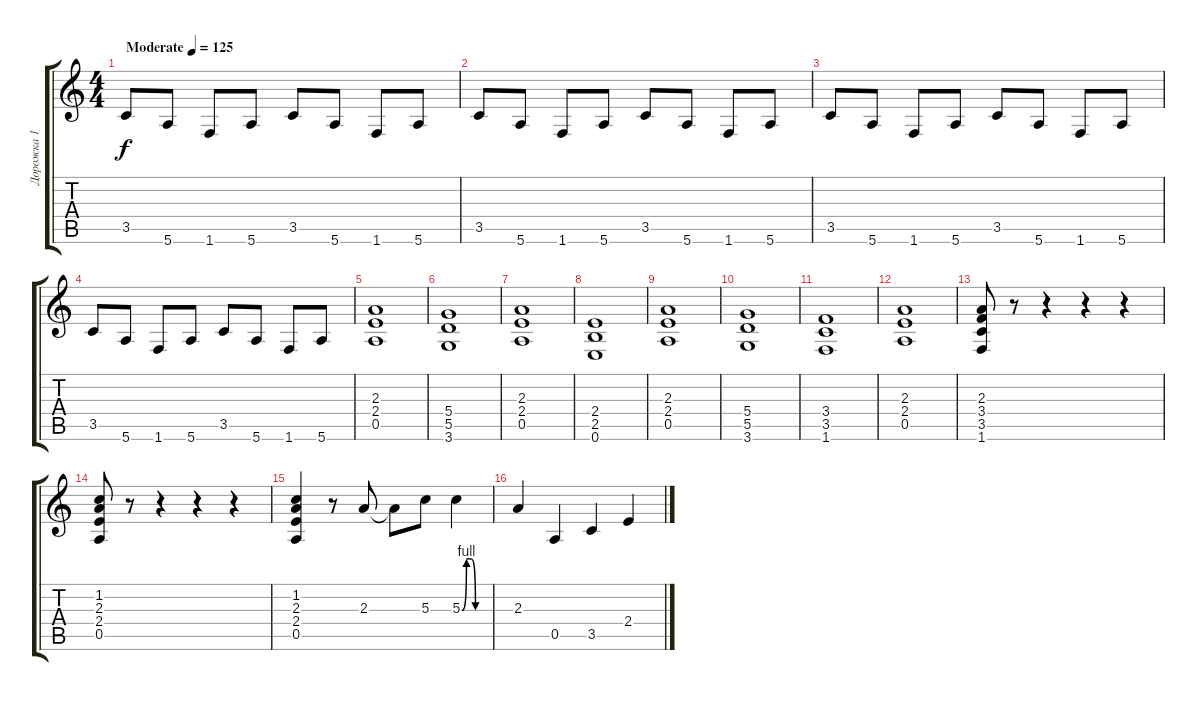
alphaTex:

\track ("Дорожка 1" "Дорожка 1") {instrument electricguitarclean}
\staff {score tabs}
\tuning (E4 B3 G3 D3 A2 E2) {hide}
\ts (4 4)
\tempo (125 "Moderate")
\clef g2
\ks c
3.5.8{dy f instrument electricguitarclean} 5.6.8 1.6.8 5.6.8 3.5.8 5.6.8 1.6.8 5.6.8 |
3.5.8 5.6.8 1.6.8 5.6.8 3.5.8 5.6.8 1.6.8 5.6.8 |
3.5.8 5.6.8 1.6.8 5.6.8 3.5.8 5.6.8 1.6.8 5.6.8 |
3.5.8 5.6.8 1.6.8 5.6.8 3.5.8 5.6.8 1.6.8 5.6.8 |
(2.3 2.4 0.5).1 |
(5.4 5.5 3.6).1 |
(2.3 2.4 0.5).1 |
(2.4 2.5 0.6).1 |
(2.3 2.4 0.5).1 |
(5.4 5.5 3.6).1 |
(3.4 3.5 1.6).1 |
(2.3 2.4 0.5).1 |
(2.3 3.4 3.5 1.6).8 r.8 r.4 r.4 r.4 |
(1.2 2.3 2.4 0.5).8 r.8 r.4 r.4 r.4 |
(1.2 2.3 2.4 0.5).4 r.8 2.3.8 2.3{t}.8 5.3.8 5.3{be (custom 0 0 10 4 20 4 30 0 60 0)}.4 |
2.3.4 0.5.4 3.5.4 2.4.4
